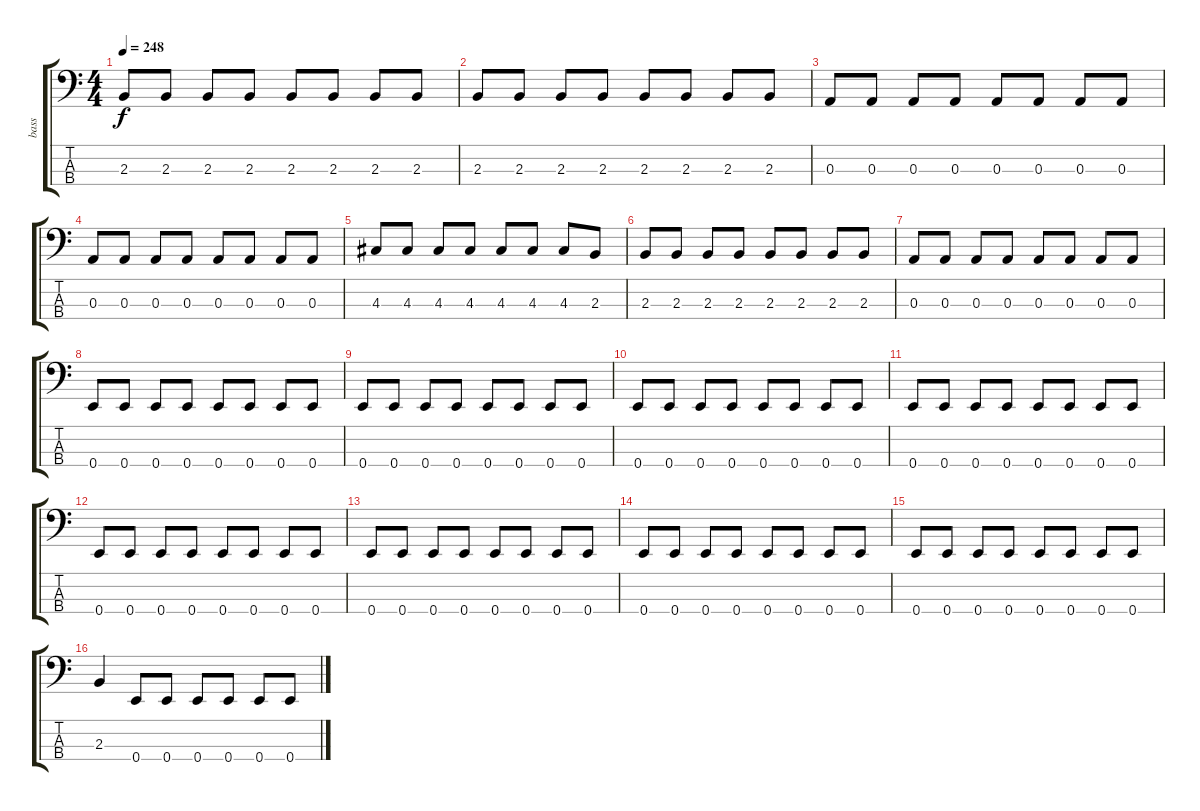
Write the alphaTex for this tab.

\track ("bass" "bass") {instrument electricbassfinger}
\staff {score tabs}
\tuning (G2 D2 A1 E1) {hide}
\ts (4 4)
\tempo 248
\clef f4
\ks c
2.3.8{dy f} 2.3.8 2.3.8 2.3.8 2.3.8 2.3.8 2.3.8 2.3.8 |
2.3.8 2.3.8 2.3.8 2.3.8 2.3.8 2.3.8 2.3.8 2.3.8 |
0.3.8 0.3.8 0.3.8 0.3.8 0.3.8 0.3.8 0.3.8 0.3.8 |
0.3.8 0.3.8 0.3.8 0.3.8 0.3.8 0.3.8 0.3.8 0.3.8 |
4.3.8 4.3.8 4.3.8 4.3.8 4.3.8 4.3.8 4.3.8 2.3.8 |
2.3.8 2.3.8 2.3.8 2.3.8 2.3.8 2.3.8 2.3.8 2.3.8 |
0.3.8 0.3.8 0.3.8 0.3.8 0.3.8 0.3.8 0.3.8 0.3.8 |
0.4.8 0.4.8 0.4.8 0.4.8 0.4.8 0.4.8 0.4.8 0.4.8 |
0.4.8 0.4.8 0.4.8 0.4.8 0.4.8 0.4.8 0.4.8 0.4.8 |
0.4.8 0.4.8 0.4.8 0.4.8 0.4.8 0.4.8 0.4.8 0.4.8 |
0.4.8 0.4.8 0.4.8 0.4.8 0.4.8 0.4.8 0.4.8 0.4.8 |
0.4.8 0.4.8 0.4.8 0.4.8 0.4.8 0.4.8 0.4.8 0.4.8 |
0.4.8 0.4.8 0.4.8 0.4.8 0.4.8 0.4.8 0.4.8 0.4.8 |
0.4.8 0.4.8 0.4.8 0.4.8 0.4.8 0.4.8 0.4.8 0.4.8 |
0.4.8 0.4.8 0.4.8 0.4.8 0.4.8 0.4.8 0.4.8 0.4.8 |
2.3.4 0.4.8 0.4.8 0.4.8 0.4.8 0.4.8 0.4.8
